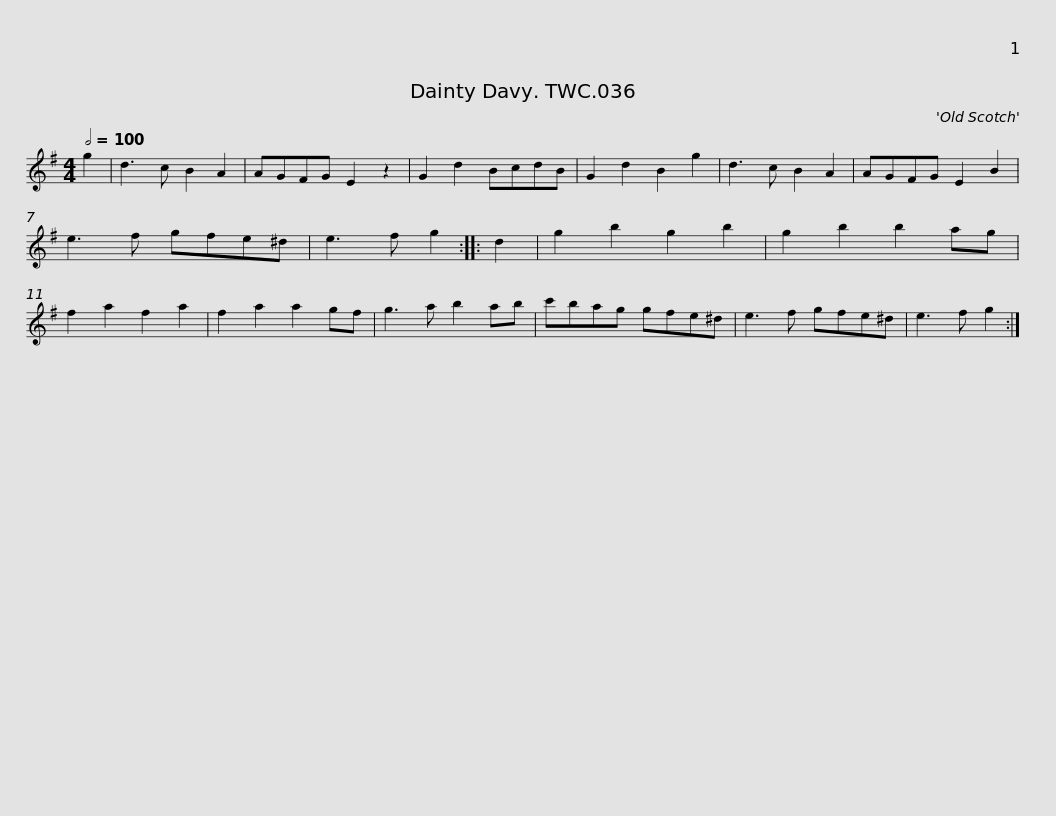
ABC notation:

X:1
L:1/8
Q:1/2=100
M:4/4
I:linebreak $
K:G
V:1 treble
V:1
 g2 | d3 c B2 A2 | AGFG E2 z2 | G2 d2 BcdB | G2 d2 B2 g2 | %5
 d3 c B2 A2 | AGFG E2 B2 | e3 f gfe^d |$ e3 f g2 :: d2 | %10
 g2 b2 g2 b2 | g2 b2 b2 ag | f2 a2 f2 a2 | f2 a2 a2 gf | g3 a b2 ab | %15
 c'bag gfe^d |$ e3 f gfe^d | e3 f g2 :| %18
